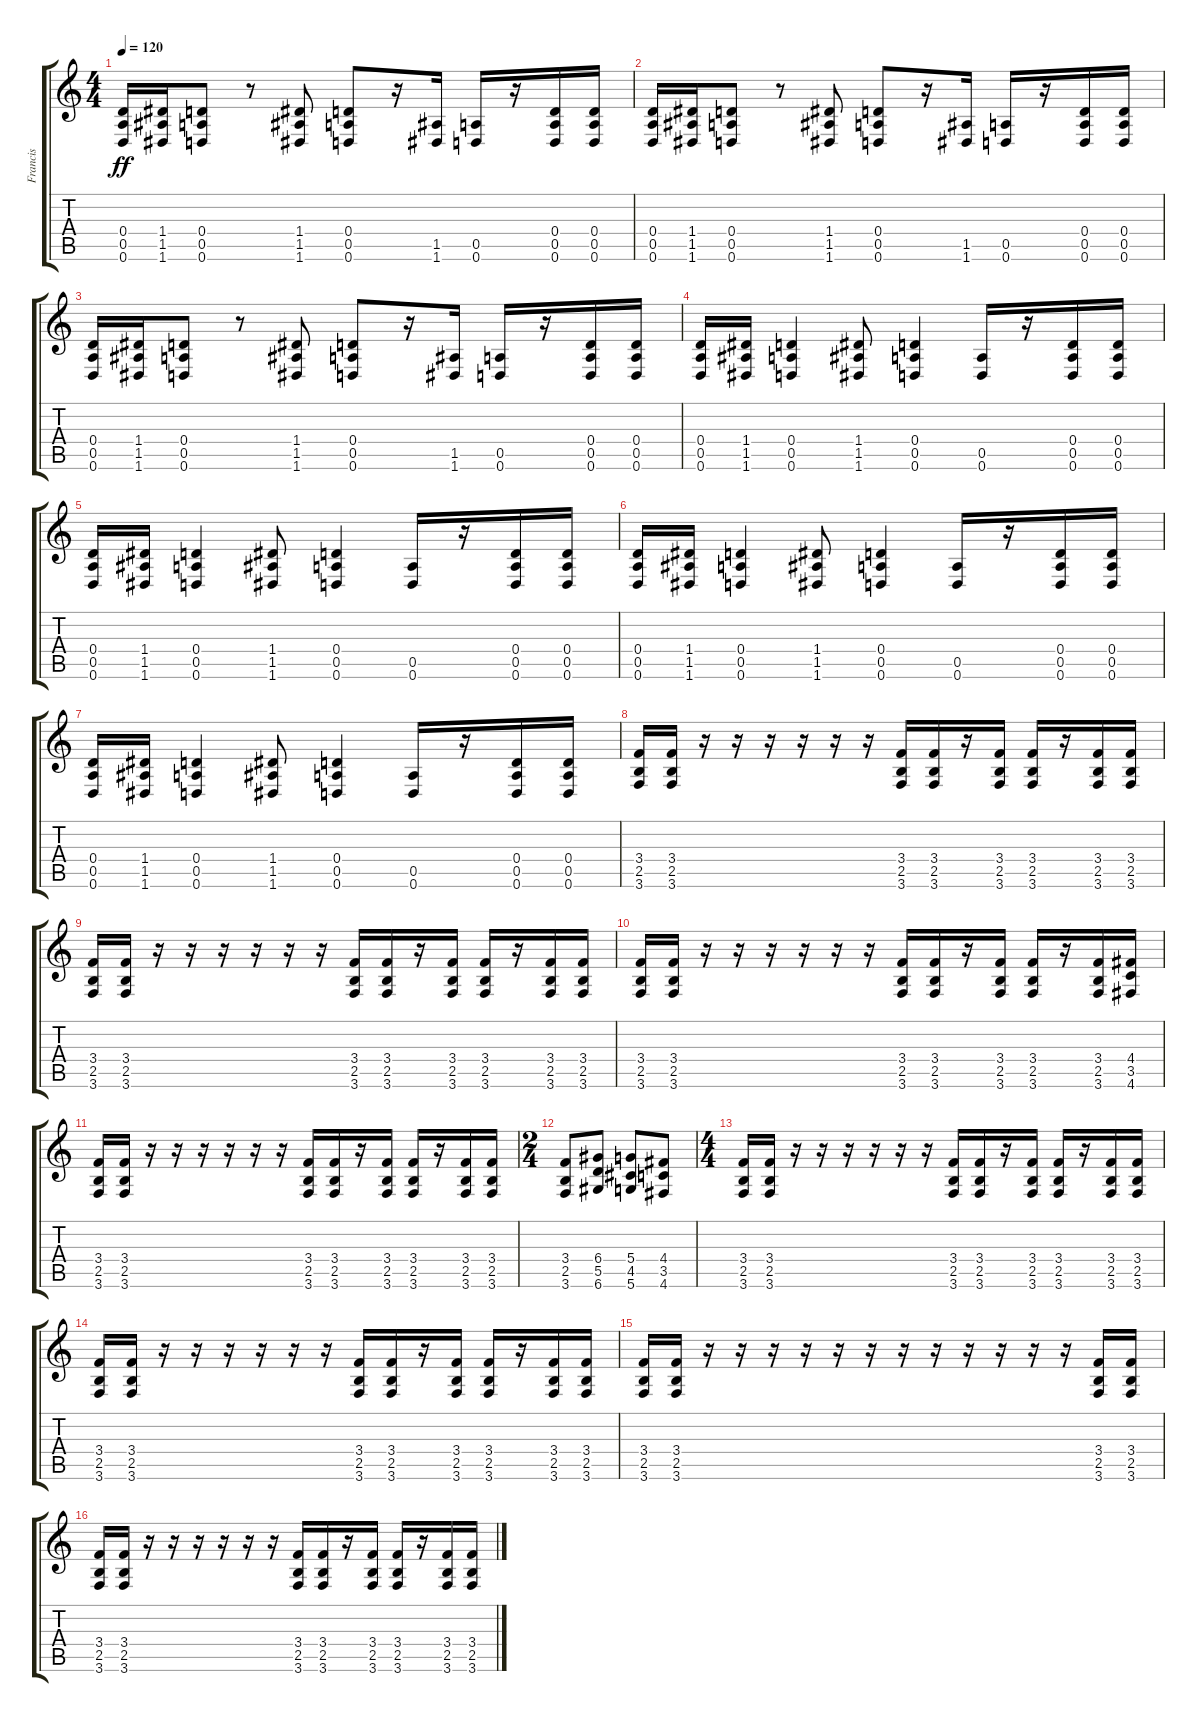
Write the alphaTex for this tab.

\track ("Francis" "Francis") {instrument distortionguitar}
\staff {score tabs}
\tuning (E4 B3 G3 D3 A2 D2) {hide}
\ts (4 4)
\tempo 120
\clef g2
\ks c
(0.4 0.5 0.6).16{dy ff} (1.4 1.5 1.6).16 (0.4 0.5 0.6).8 r.8 (1.4 1.5 1.6).8 (0.4 0.5 0.6).8 r.16 (1.5 1.6).16 (0.5 0.6).16 r.16 (0.4 0.5 0.6).16 (0.4 0.5 0.6).16 |
(0.4 0.5 0.6).16 (1.4 1.5 1.6).16 (0.4 0.5 0.6).8 r.8 (1.4 1.5 1.6).8 (0.4 0.5 0.6).8 r.16 (1.5 1.6).16 (0.5 0.6).16 r.16 (0.4 0.5 0.6).16 (0.4 0.5 0.6).16 |
(0.4 0.5 0.6).16 (1.4 1.5 1.6).16 (0.4 0.5 0.6).8 r.8 (1.4 1.5 1.6).8 (0.4 0.5 0.6).8 r.16 (1.5 1.6).16 (0.5 0.6).16 r.16 (0.4 0.5 0.6).16 (0.4 0.5 0.6).16 |
(0.4 0.5 0.6).16 (1.4 1.5 1.6).16 (0.4 0.5 0.6).4 (1.4 1.5 1.6).8 (0.4 0.5 0.6).4 (0.5 0.6).16 r.16 (0.4 0.5 0.6).16 (0.4 0.5 0.6).16 |
(0.4 0.5 0.6).16 (1.4 1.5 1.6).16 (0.4 0.5 0.6).4 (1.4 1.5 1.6).8 (0.4 0.5 0.6).4 (0.5 0.6).16 r.16 (0.4 0.5 0.6).16 (0.4 0.5 0.6).16 |
(0.4 0.5 0.6).16 (1.4 1.5 1.6).16 (0.4 0.5 0.6).4 (1.4 1.5 1.6).8 (0.4 0.5 0.6).4 (0.5 0.6).16 r.16 (0.4 0.5 0.6).16 (0.4 0.5 0.6).16 |
(0.4 0.5 0.6).16 (1.4 1.5 1.6).16 (0.4 0.5 0.6).4 (1.4 1.5 1.6).8 (0.4 0.5 0.6).4 (0.5 0.6).16 r.16 (0.4 0.5 0.6).16 (0.4 0.5 0.6).16 |
(3.4 2.5 3.6).16 (3.4 2.5 3.6).16 r.16 r.16 r.16 r.16 r.16 r.16 (3.4 2.5 3.6).16 (3.4 2.5 3.6).16 r.16 (3.4 2.5 3.6).16 (3.4 2.5 3.6).16 r.16 (3.4 2.5 3.6).16 (3.4 2.5 3.6).16 |
(3.4 2.5 3.6).16 (3.4 2.5 3.6).16 r.16 r.16 r.16 r.16 r.16 r.16 (3.4 2.5 3.6).16 (3.4 2.5 3.6).16 r.16 (3.4 2.5 3.6).16 (3.4 2.5 3.6).16 r.16 (3.4 2.5 3.6).16 (3.4 2.5 3.6).16 |
(3.4 2.5 3.6).16 (3.4 2.5 3.6).16 r.16 r.16 r.16 r.16 r.16 r.16 (3.4 2.5 3.6).16 (3.4 2.5 3.6).16 r.16 (3.4 2.5 3.6).16 (3.4 2.5 3.6).16 r.16 (3.4 2.5 3.6).16 (4.4 3.5 4.6).16 |
(3.4 2.5 3.6).16 (3.4 2.5 3.6).16 r.16 r.16 r.16 r.16 r.16 r.16 (3.4 2.5 3.6).16 (3.4 2.5 3.6).16 r.16 (3.4 2.5 3.6).16 (3.4 2.5 3.6).16 r.16 (3.4 2.5 3.6).16 (3.4 2.5 3.6).16 |
\ts (2 4)
(3.4 2.5 3.6).8 (6.4 5.5 6.6).8 (5.4 4.5 5.6).8 (4.4 3.5 4.6).8 |
\ts (4 4)
(3.4 2.5 3.6).16 (3.4 2.5 3.6).16 r.16 r.16 r.16 r.16 r.16 r.16 (3.4 2.5 3.6).16 (3.4 2.5 3.6).16 r.16 (3.4 2.5 3.6).16 (3.4 2.5 3.6).16 r.16 (3.4 2.5 3.6).16 (3.4 2.5 3.6).16 |
(3.4 2.5 3.6).16 (3.4 2.5 3.6).16 r.16 r.16 r.16 r.16 r.16 r.16 (3.4 2.5 3.6).16 (3.4 2.5 3.6).16 r.16 (3.4 2.5 3.6).16 (3.4 2.5 3.6).16 r.16 (3.4 2.5 3.6).16 (3.4 2.5 3.6).16 |
(3.4 2.5 3.6).16 (3.4 2.5 3.6).16 r.16 r.16 r.16 r.16 r.16 r.16 r.16 r.16 r.16 r.16 r.16 r.16 (3.4 2.5 3.6).16 (3.4 2.5 3.6).16 |
(3.4 2.5 3.6).16 (3.4 2.5 3.6).16 r.16 r.16 r.16 r.16 r.16 r.16 (3.4 2.5 3.6).16 (3.4 2.5 3.6).16 r.16 (3.4 2.5 3.6).16 (3.4 2.5 3.6).16 r.16 (3.4 2.5 3.6).16 (3.4 2.5 3.6).16
